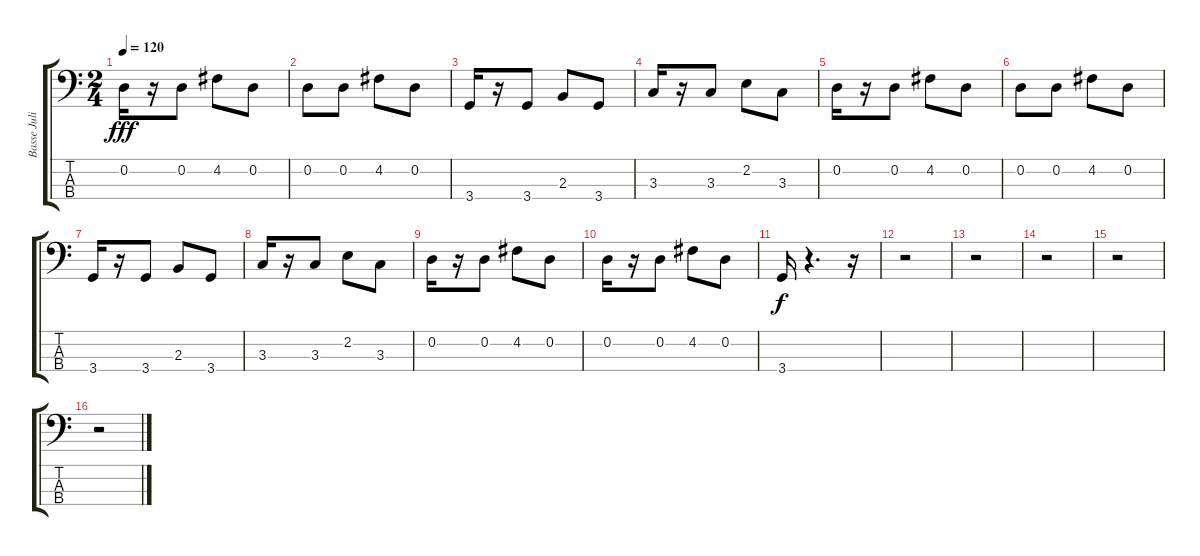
\track ("Basse Julio" "Basse Juli") {instrument electricbassfinger}
\staff {score tabs}
\tuning (G2 D2 A1 E1) {hide}
\ts (2 4)
\tempo 120
\clef f4
\ks c
0.2.16{dy fff} r.16 0.2.8 4.2.8 0.2.8 |
0.2.8 0.2.8 4.2.8 0.2.8 |
3.4.16 r.16 3.4.8 2.3.8 3.4.8 |
3.3.16 r.16 3.3.8 2.2.8 3.3.8 |
0.2.16 r.16 0.2.8 4.2.8 0.2.8 |
0.2.8 0.2.8 4.2.8 0.2.8 |
3.4.16 r.16 3.4.8 2.3.8 3.4.8 |
3.3.16 r.16 3.3.8 2.2.8 3.3.8 |
0.2.16 r.16 0.2.8 4.2.8 0.2.8 |
0.2.16 r.16 0.2.8 4.2.8 0.2.8 |
3.4.16{dy f} r.4{d} r.16 |
r.2 |
r.2 |
r.2 |
r.2 |
r.2
